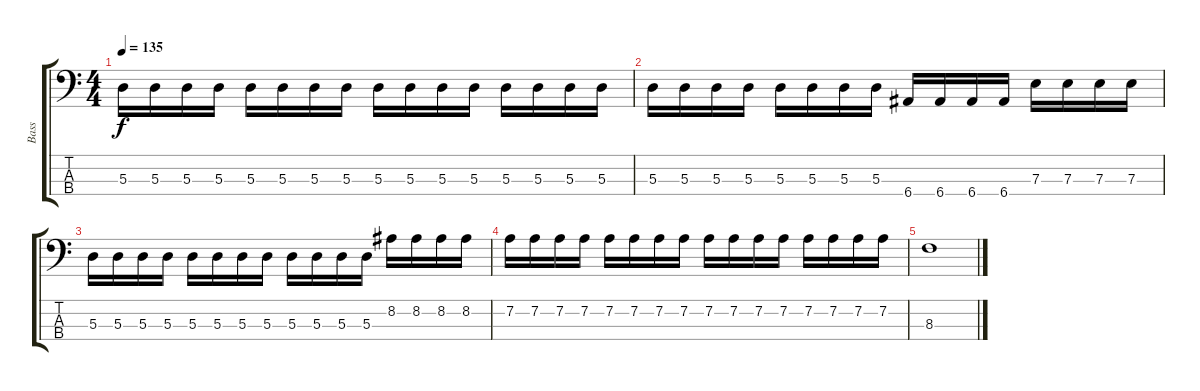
\track ("Bass" "Bass") {instrument electricbasspick}
\staff {score tabs}
\tuning (G2 D2 A1 E1) {hide}
\ts (4 4)
\tempo 135
\clef f4
\ks c
5.3.16{dy f} 5.3.16 5.3.16 5.3.16 5.3.16 5.3.16 5.3.16 5.3.16 5.3.16 5.3.16 5.3.16 5.3.16 5.3.16 5.3.16 5.3.16 5.3.16 |
5.3.16 5.3.16 5.3.16 5.3.16 5.3.16 5.3.16 5.3.16 5.3.16 6.4.16 6.4.16 6.4.16 6.4.16 7.3.16 7.3.16 7.3.16 7.3.16 |
5.3.16 5.3.16 5.3.16 5.3.16 5.3.16 5.3.16 5.3.16 5.3.16 5.3.16 5.3.16 5.3.16 5.3.16 8.2.16 8.2.16 8.2.16 8.2.16 |
7.2.16 7.2.16 7.2.16 7.2.16 7.2.16 7.2.16 7.2.16 7.2.16 7.2.16 7.2.16 7.2.16 7.2.16 7.2.16 7.2.16 7.2.16 7.2.16 |
8.3.1
